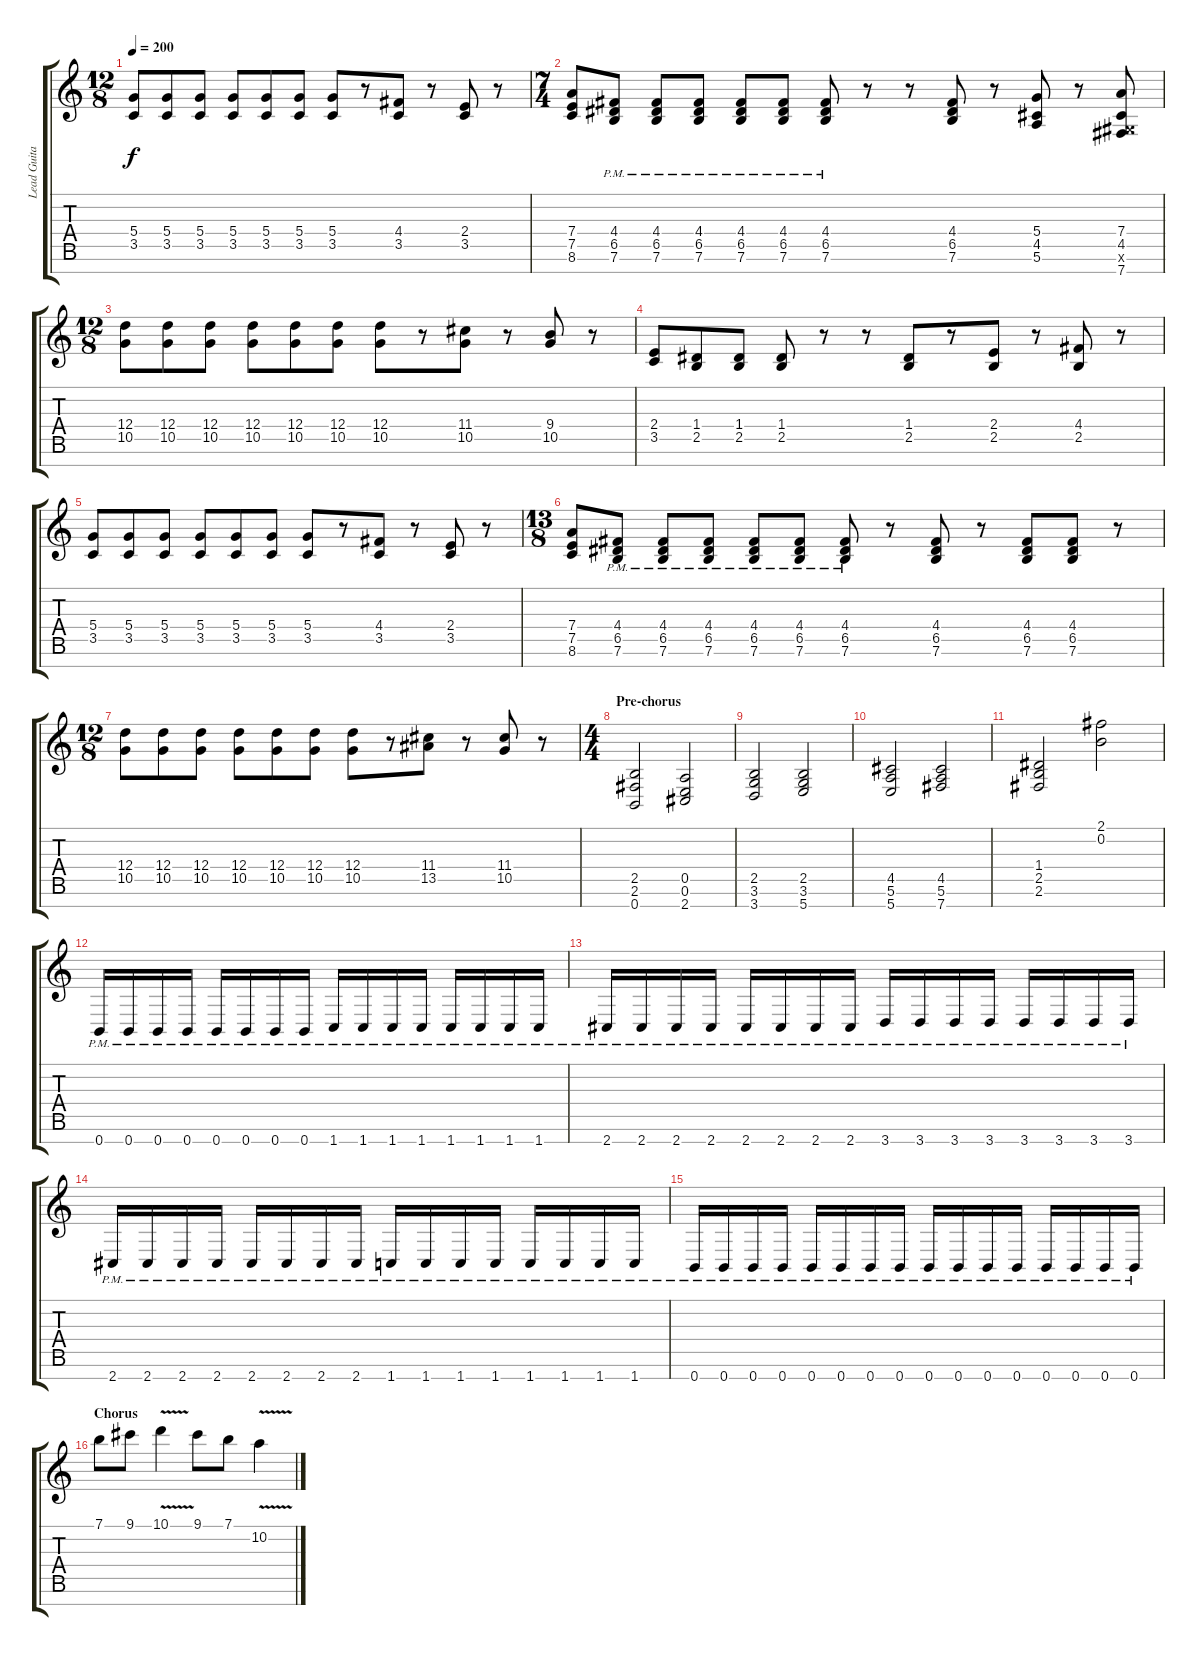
\track ("Lead Guitar 1" "Lead Guita") {instrument overdrivenguitar}
\staff {score tabs}
\tuning (E4 B3 G3 D3 A2 E2 B1) {hide}
\ts (12 8)
\tempo 200
\clef g2
\ks c
(5.4 3.5).8{dy f} (5.4 3.5).8 (5.4 3.5).8 (5.4 3.5).8 (5.4 3.5).8 (5.4 3.5).8 (5.4 3.5).8 r.8 (4.4 3.5).8 r.8 (2.4 3.5).8 r.8 |
\ts (7 4)
(7.4 7.5 8.6).8 (4.4{pm} 6.5{pm} 7.6{pm}).8 (4.4{pm} 6.5{pm} 7.6{pm}).8 (4.4{pm} 6.5{pm} 7.6{pm}).8 (4.4{pm} 6.5{pm} 7.6{pm}).8 (4.4{pm} 6.5{pm} 7.6{pm}).8 (4.4{pm} 6.5 7.6).8 r.8 r.8 (4.4 6.5 7.6).8 r.8 (5.4 4.5 5.6).8 r.8 (7.4 4.5 4.6{x} 7.7).8 |
\ts (12 8)
(12.4 10.5).8 (12.4 10.5).8 (12.4 10.5).8 (12.4 10.5).8 (12.4 10.5).8 (12.4 10.5).8 (12.4 10.5).8 r.8 (11.4 10.5).8 r.8 (9.4 10.5).8 r.8 |
(2.4 3.5).8 (1.4 2.5).8 (1.4 2.5).8 (1.4 2.5).8 r.8 r.8 (1.4 2.5).8 r.8 (2.4 2.5).8 r.8 (4.4 2.5).8 r.8 |
(5.4 3.5).8 (5.4 3.5).8 (5.4 3.5).8 (5.4 3.5).8 (5.4 3.5).8 (5.4 3.5).8 (5.4 3.5).8 r.8 (4.4 3.5).8 r.8 (2.4 3.5).8 r.8 |
\ts (13 8)
(7.4 7.5 8.6).8 (4.4{pm} 6.5{pm} 7.6{pm}).8 (4.4{pm} 6.5{pm} 7.6{pm}).8 (4.4{pm} 6.5{pm} 7.6{pm}).8 (4.4{pm} 6.5{pm} 7.6{pm}).8 (4.4{pm} 6.5{pm} 7.6{pm}).8 (4.4{pm} 6.5 7.6).8 r.8 (4.4 6.5 7.6).8 r.8 (4.4 6.5 7.6).8 (4.4 6.5 7.6).8 r.8 |
\ts (12 8)
(12.4 10.5).8 (12.4 10.5).8 (12.4 10.5).8 (12.4 10.5).8 (12.4 10.5).8 (12.4 10.5).8 (12.4 10.5).8 r.8 (11.4 13.5).8 r.8 (11.4 10.5).8 r.8 |
\ts (4 4)
\section ("" "Pre-chorus")
(2.5 2.6 0.7).2 (0.5 0.6 2.7).2 |
(2.5 3.6 3.7).2 (2.5 3.6 5.7).2 |
(4.5 5.6 5.7).2 (4.5 5.6 7.7).2 |
(1.4 2.5 2.6).2 (2.1 0.2).2 |
0.7{pm}.16 0.7{pm}.16 0.7{pm}.16 0.7{pm}.16 0.7{pm}.16 0.7{pm}.16 0.7{pm}.16 0.7{pm}.16 1.7{pm}.16 1.7{pm}.16 1.7{pm}.16 1.7{pm}.16 1.7{pm}.16 1.7{pm}.16 1.7{pm}.16 1.7{pm}.16 |
2.7{pm}.16 2.7{pm}.16 2.7{pm}.16 2.7{pm}.16 2.7{pm}.16 2.7{pm}.16 2.7{pm}.16 2.7{pm}.16 3.7{pm}.16 3.7{pm}.16 3.7{pm}.16 3.7{pm}.16 3.7{pm}.16 3.7{pm}.16 3.7{pm}.16 3.7{pm}.16 |
2.7{pm}.16 2.7{pm}.16 2.7{pm}.16 2.7{pm}.16 2.7{pm}.16 2.7{pm}.16 2.7{pm}.16 2.7{pm}.16 1.7{pm}.16 1.7{pm}.16 1.7{pm}.16 1.7{pm}.16 1.7{pm}.16 1.7{pm}.16 1.7{pm}.16 1.7{pm}.16 |
0.7{pm}.16 0.7{pm}.16 0.7{pm}.16 0.7{pm}.16 0.7{pm}.16 0.7{pm}.16 0.7{pm}.16 0.7{pm}.16 0.7{pm}.16 0.7{pm}.16 0.7{pm}.16 0.7{pm}.16 0.7{pm}.16 0.7{pm}.16 0.7{pm}.16 0.7{pm}.16 |
\section ("" "Chorus")
7.1.8 9.1.8 10.1{v}.4 9.1.8 7.1.8 10.2{v}.4
